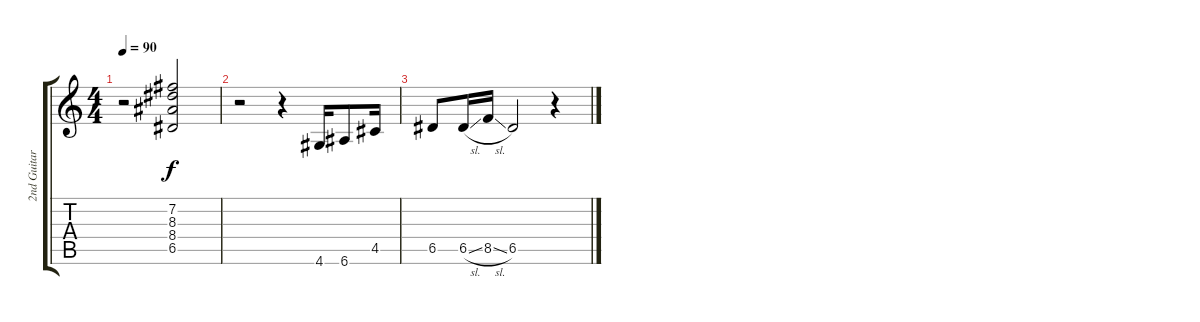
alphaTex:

\track ("2nd Guitar" "2nd Guitar") {instrument electricguitarclean}
\staff {score tabs}
\tuning (E4 B3 G3 D3 A2 E2) {hide}
\ts (4 4)
\tempo 90
\clef g2
\ks c
r.2{dy f} (7.2 8.3 8.4 6.5).2 |
r.2 r.4 4.6.16 6.6.8 4.5.16 |
6.5.8 6.5{sl}.16 8.5{sl}.16 6.5.2 r.4
